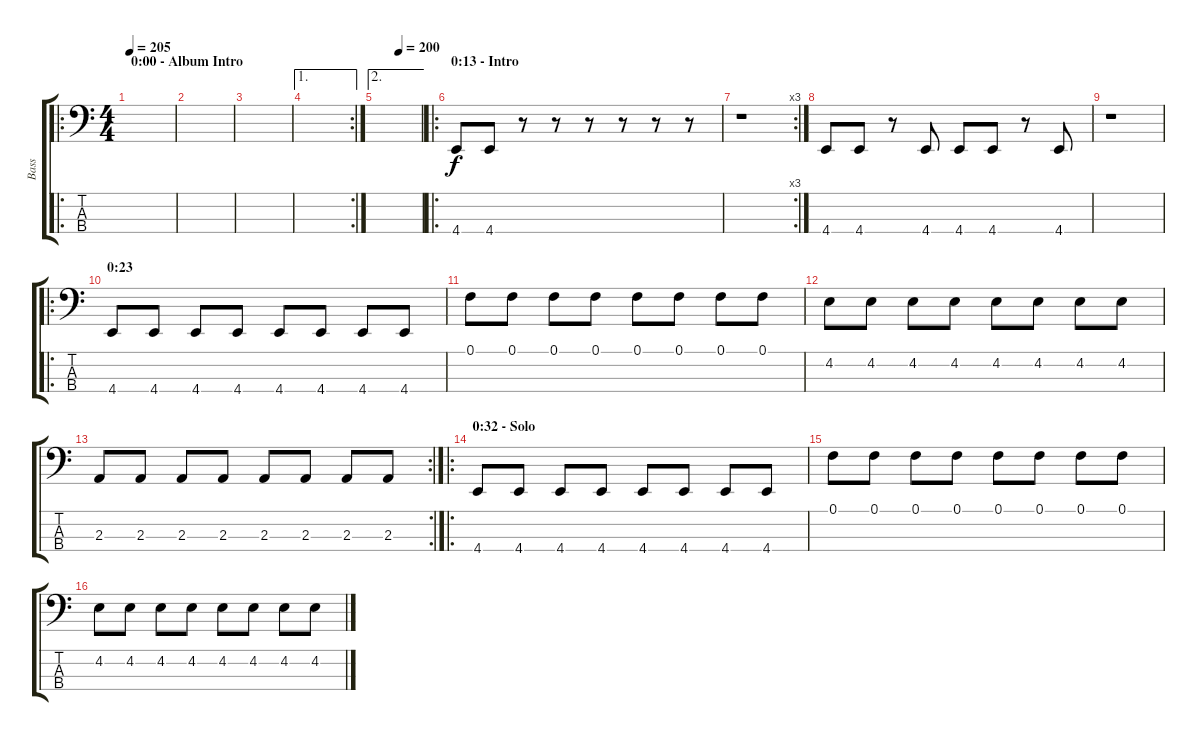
\track ("Bass" "Bass") {instrument electricbassfinger}
\staff {score tabs}
\tuning (F2 C2 G1 C1) {hide}
\ro
\ts (4 4)
\section ("" "0:00 - Album Intro")
\tempo 205
\tempo 140
\tempo 205
\clef f4
\ks c
|
|
|
\ae 1
\rc 2
|
\ae 2
\tempo (200 0.5)
|
\ro
\section ("" "0:13 - Intro")
4.4.8 4.4.8 r.8 r.8 r.8 r.8 r.8 r.8 |
\rc 3
r.1 |
4.4.8 4.4.8 r.8 4.4.8 4.4.8 4.4.8 r.8 4.4.8 |
r.1 |
\ro
\section ("" "0:23 ")
4.4.8 4.4.8 4.4.8 4.4.8 4.4.8 4.4.8 4.4.8 4.4.8 |
0.1.8 0.1.8 0.1.8 0.1.8 0.1.8 0.1.8 0.1.8 0.1.8 |
4.2.8 4.2.8 4.2.8 4.2.8 4.2.8 4.2.8 4.2.8 4.2.8 |
\rc 2
2.3.8 2.3.8 2.3.8 2.3.8 2.3.8 2.3.8 2.3.8 2.3.8 |
\ro
\section ("" "0:32 - Solo")
4.4.8 4.4.8 4.4.8 4.4.8 4.4.8 4.4.8 4.4.8 4.4.8 |
0.1.8 0.1.8 0.1.8 0.1.8 0.1.8 0.1.8 0.1.8 0.1.8 |
4.2.8 4.2.8 4.2.8 4.2.8 4.2.8 4.2.8 4.2.8 4.2.8
